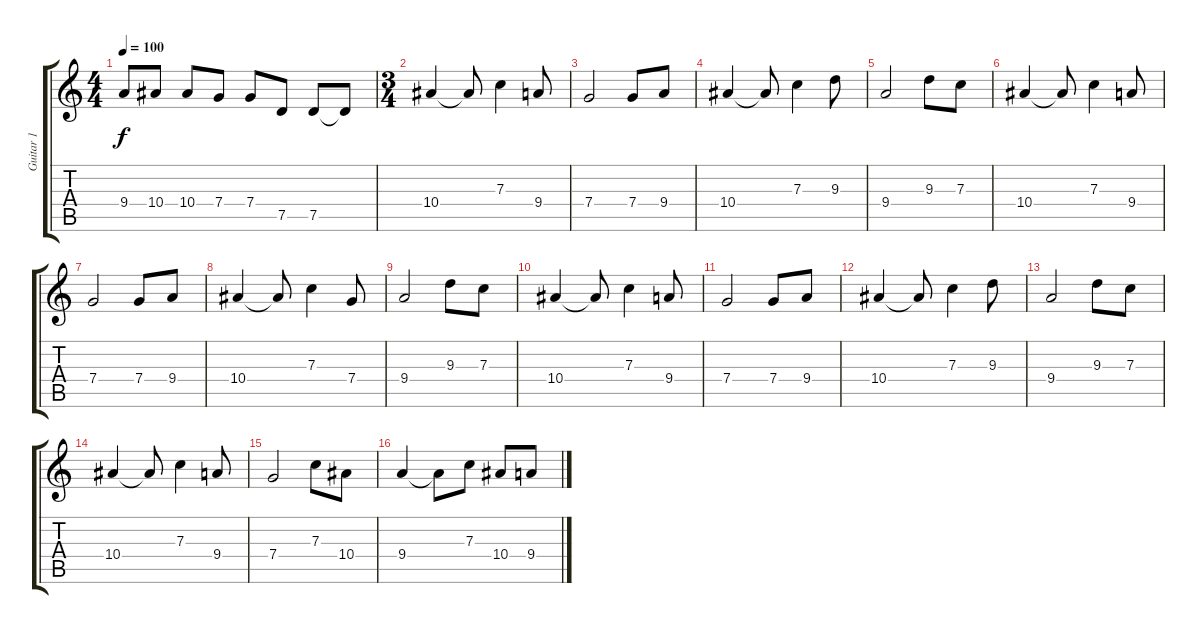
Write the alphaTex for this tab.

\track ("Guitar 1" "Guitar 1") {instrument distortionguitar}
\staff {score tabs}
\tuning (D4 A3 F3 C3 G2 D2) {hide}
\ts (4 4)
\tempo 100
\clef g2
\ks c
9.4.8{dy f} 10.4.8 10.4.8 7.4.8 7.4.8 7.5.8 7.5.8 7.5{t}.8 |
\ts (3 4)
10.4.4 10.4{t}.8 7.3.4 9.4.8 |
7.4.2 7.4.8 9.4.8 |
10.4.4 10.4{t}.8 7.3.4 9.3.8 |
9.4.2 9.3.8 7.3.8 |
10.4.4 10.4{t}.8 7.3.4 9.4.8 |
7.4.2 7.4.8 9.4.8 |
10.4.4 10.4{t}.8 7.3.4 7.4.8 |
9.4.2 9.3.8 7.3.8 |
10.4.4 10.4{t}.8 7.3.4 9.4.8 |
7.4.2 7.4.8 9.4.8 |
10.4.4 10.4{t}.8 7.3.4 9.3.8 |
9.4.2 9.3.8 7.3.8 |
10.4.4 10.4{t}.8 7.3.4 9.4.8 |
7.4.2 7.3.8 10.4.8 |
9.4.4 9.4{t}.8 7.3.8 10.4.8 9.4.8
